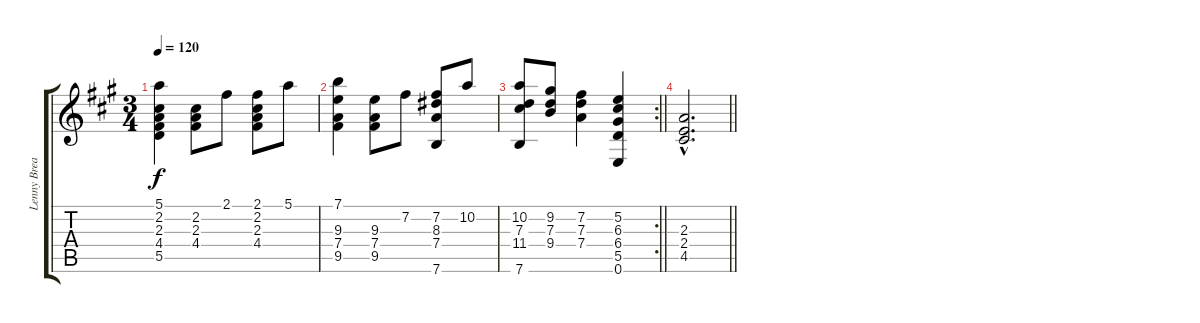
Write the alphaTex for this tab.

\track ("Lenny Breau" "Lenny Brea") {instrument acousticguitarnylon}
\staff {score tabs}
\tuning (E4 B3 G3 D3 A2 E2) {hide}
\ts (3 4)
\tempo 120
\clef g2
\ks a
(5.1 2.2 2.3 4.4 5.5).4{dy f} (2.2 2.3 4.4).8 2.1.8 (2.1 2.2 2.3 4.4).8 5.1.8 |
(7.1 9.3 7.4 9.5).4 (9.3 7.4 9.5).8 7.2.8 (7.2 8.3 7.4 7.6).8 10.2.8 |
\rc 2
\barLineRight lightlight
(10.2 7.3 11.4 7.6).8 (9.2 7.3 9.4).8 (7.2 7.3 7.4).4 (5.2 6.3 6.4 5.5 0.6).4 |
\barLineRight lightlight
(2.3{hac} 2.4{hac} 4.5{hac}).2{d}
